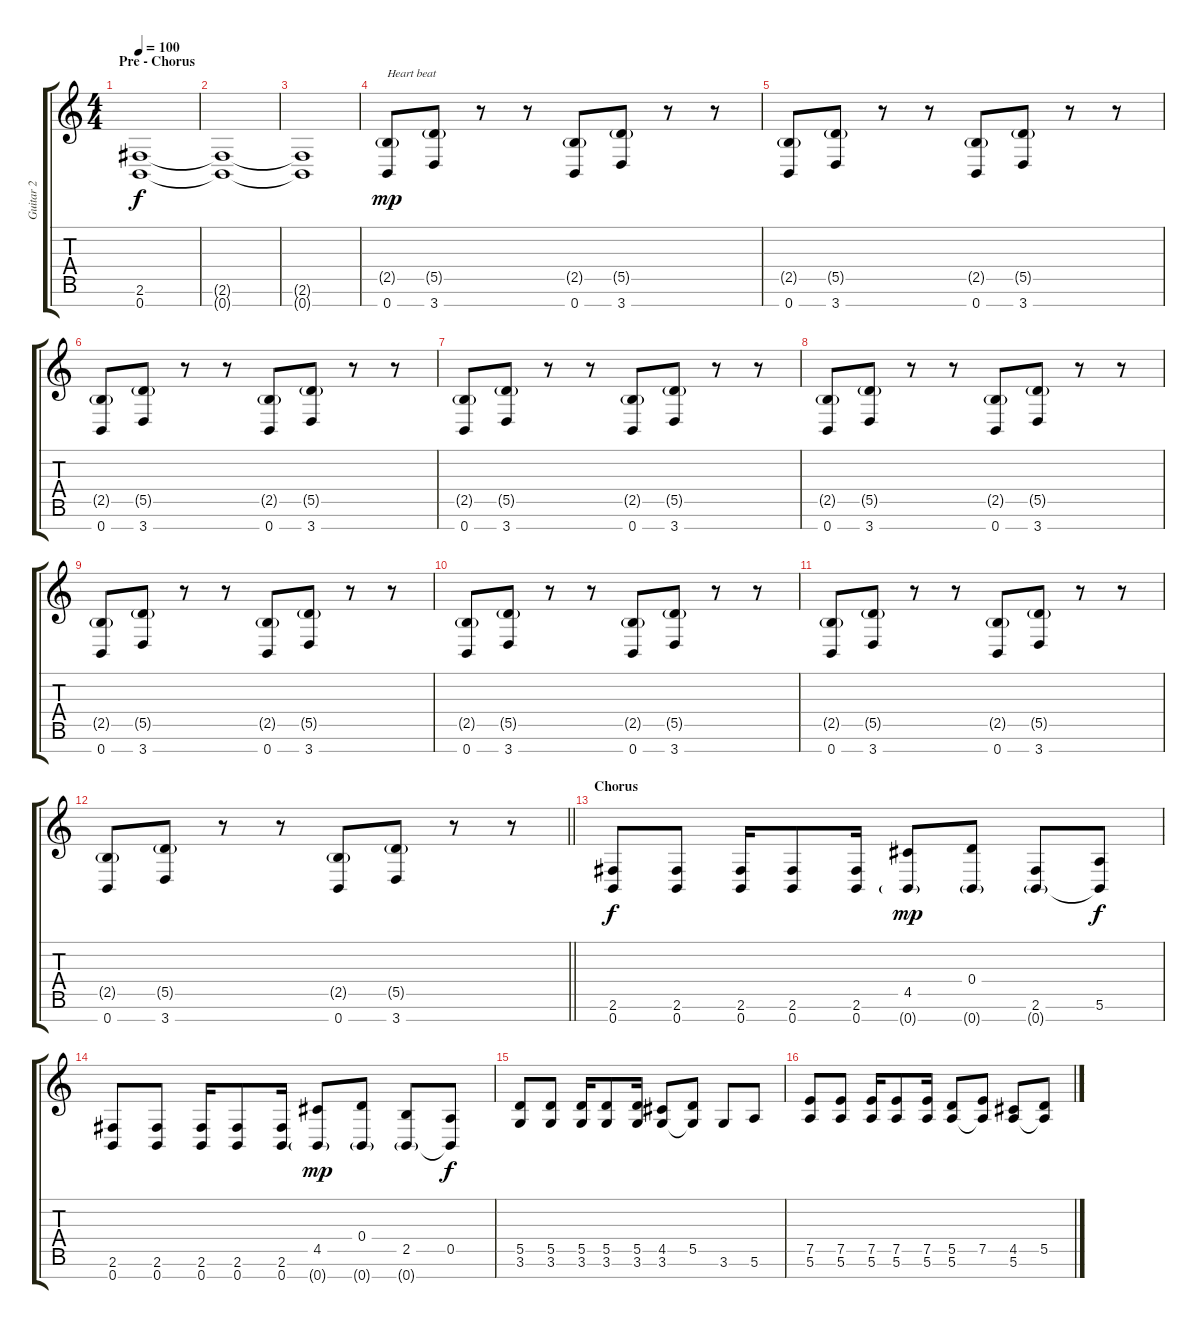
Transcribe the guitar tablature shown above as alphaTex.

\track ("Guitar 2" "Guitar 2") {instrument overdrivenguitar}
\staff {score tabs}
\tuning (E4 B3 G3 D3 A2 E2 B1) {hide}
\ts (4 4)
\section ("" "Pre - Chorus")
\tempo 100
\clef g2
\ks c
(2.6 0.7).1{dy f volume 0} |
(2.6{t} 0.7{t}).1 |
(2.6{t} 0.7{t}).1 |
(2.5{g} 0.7).8{txt "Heart beat" dy mp volume 10 instrument melodictom} (5.5{g} 3.7).8 r.8 r.8 (2.5{g} 0.7).8 (5.5{g} 3.7).8 r.8 r.8 |
(2.5{g} 0.7).8 (5.5{g} 3.7).8 r.8 r.8 (2.5{g} 0.7).8 (5.5{g} 3.7).8 r.8 r.8 |
(2.5{g} 0.7).8 (5.5{g} 3.7).8 r.8 r.8 (2.5{g} 0.7).8 (5.5{g} 3.7).8 r.8 r.8 |
(2.5{g} 0.7).8 (5.5{g} 3.7).8 r.8 r.8 (2.5{g} 0.7).8 (5.5{g} 3.7).8 r.8 r.8 |
(2.5{g} 0.7).8 (5.5{g} 3.7).8 r.8 r.8 (2.5{g} 0.7).8 (5.5{g} 3.7).8 r.8 r.8 |
(2.5{g} 0.7).8 (5.5{g} 3.7).8 r.8 r.8 (2.5{g} 0.7).8 (5.5{g} 3.7).8 r.8 r.8 |
(2.5{g} 0.7).8 (5.5{g} 3.7).8 r.8 r.8 (2.5{g} 0.7).8 (5.5{g} 3.7).8 r.8 r.8 |
(2.5{g} 0.7).8 (5.5{g} 3.7).8 r.8 r.8 (2.5{g} 0.7).8 (5.5{g} 3.7).8 r.8 r.8 |
\barLineRight lightlight
(2.5{g} 0.7).8 (5.5{g} 3.7).8 r.8 r.8 (2.5{g} 0.7).8 (5.5{g} 3.7).8 r.8 r.8 |
\section ("" "Chorus")
(2.6 0.7).8{dy f volume 13 instrument overdrivenguitar} (2.6 0.7).8 (2.6 0.7).16 (2.6 0.7).8 (2.6 0.7).16 (4.5 0.7{g}).8{dy mp} (0.4 0.7{g}).8 (2.6 0.7{g}).8 (5.6 0.7{t}).8{dy f} |
(2.6 0.7).8 (2.6 0.7).8 (2.6 0.7).16 (2.6 0.7).8 (2.6 0.7).16 (4.5 0.7{g}).8{dy mp} (0.4 0.7{g}).8 (2.5 0.7{g}).8 (0.5 0.7{t}).8{dy f} |
(5.5 3.6).8 (5.5 3.6).8 (5.5 3.6).16 (5.5 3.6).8 (5.5 3.6).16 (4.5 3.6).8 (5.5 3.6{t}).8 3.6.8 5.6.8 |
(7.5 5.6).8 (7.5 5.6).8 (7.5 5.6).16 (7.5 5.6).8 (7.5 5.6).16 (5.5 5.6).8 (7.5 5.6{t}).8 (4.5 5.6).8 (5.5 5.6{t}).8
